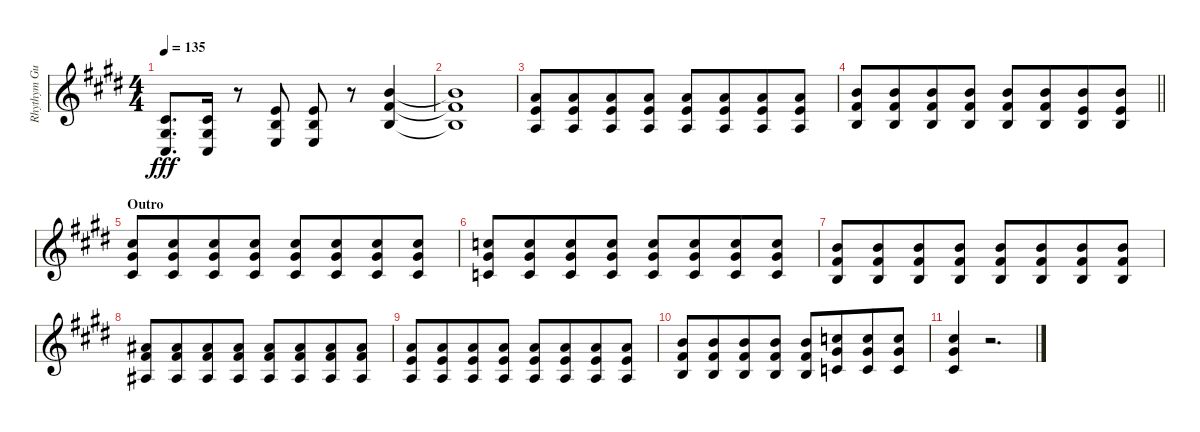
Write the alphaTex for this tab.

\track ("Rhythym Guitar (L)" "Rhythym Gu") {instrument distortionguitar}
\staff {score}
\tuning (Eb4 Bb3 Gb3 Db3 Ab2 Db2) {hide}
\ts (4 4)
\tempo 135
\clef g2
\ks c#minor
(0.4 0.5 0.6).8{d dy fff} (0.4 0.5 0.6).16 r.8 (3.4 3.5 3.6).8 (3.4 3.5 3.6).8 r.8 (5.3 5.4 3.5).4 |
(5.3{t} 5.4{t} 3.5{t}).1 |
(3.3 3.4 1.5).8 (3.3 3.4 1.5).8{beam merge} (3.3 3.4 1.5).8 (3.3 3.4 1.5).8 (3.3 3.4 1.5).8 (3.3 3.4 1.5).8{beam merge} (3.3 3.4 1.5).8 (3.3 3.4 1.5).8 |
\barLineRight lightlight
(5.3 5.4 3.5).8 (5.3 5.4 3.5).8{beam merge} (5.3 5.4 3.5).8 (5.3 5.4 3.5).8 (5.3 5.4 3.5).8 (5.3 5.4 3.5).8{beam merge} (5.3 3.4 3.5).8 (5.3 3.4 3.5).8 |
\section ("" "Outro")
(7.3 7.4 5.5).8 (7.3 7.4 5.5).8{beam merge} (7.3 7.4 5.5).8 (7.3 7.4 5.5).8 (7.3 7.4 5.5).8 (7.3 7.4 5.5).8{beam merge} (7.3 7.4 5.5).8 (7.3 7.4 5.5).8 |
(6.3 7.4 4.5).8 (6.3 7.4 4.5).8{beam merge} (6.3 7.4 4.5).8 (6.3 7.4 4.5).8 (6.3 7.4 4.5).8 (6.3 7.4 4.5).8{beam merge} (6.3 7.4 4.5).8 (6.3 7.4 4.5).8 |
(5.3 5.4 3.5).8 (5.3 5.4 3.5).8{beam merge} (5.3 5.4 3.5).8 (5.3 5.4 3.5).8 (5.3 5.4 3.5).8 (5.3 5.4 3.5).8{beam merge} (5.3 5.4 3.5).8 (5.3 5.4 3.5).8 |
(4.3 5.4 2.5).8 (4.3 5.4 2.5).8{beam merge} (4.3 5.4 2.5).8 (4.3 5.4 2.5).8 (4.3 5.4 2.5).8 (4.3 5.4 2.5).8{beam merge} (4.3 5.4 2.5).8 (4.3 5.4 2.5).8 |
(3.3 3.4 1.5).8 (3.3 3.4 1.5).8{beam merge} (3.3 3.4 1.5).8 (3.3 3.4 1.5).8 (3.3 3.4 1.5).8 (3.3 3.4 1.5).8{beam merge} (3.3 3.4 1.5).8 (3.3 3.4 1.5).8 |
(5.3 5.4 3.5).8 (5.3 5.4 3.5).8{beam merge} (5.3 5.4 3.5).8 (5.3 5.4 3.5).8 (5.3 5.4 3.5).8 (6.3 7.4 4.5).8{beam merge} (6.3 7.4 4.5).8 (6.3 7.4 4.5).8 |
(7.3 7.4 5.5).4 r.2{d}
